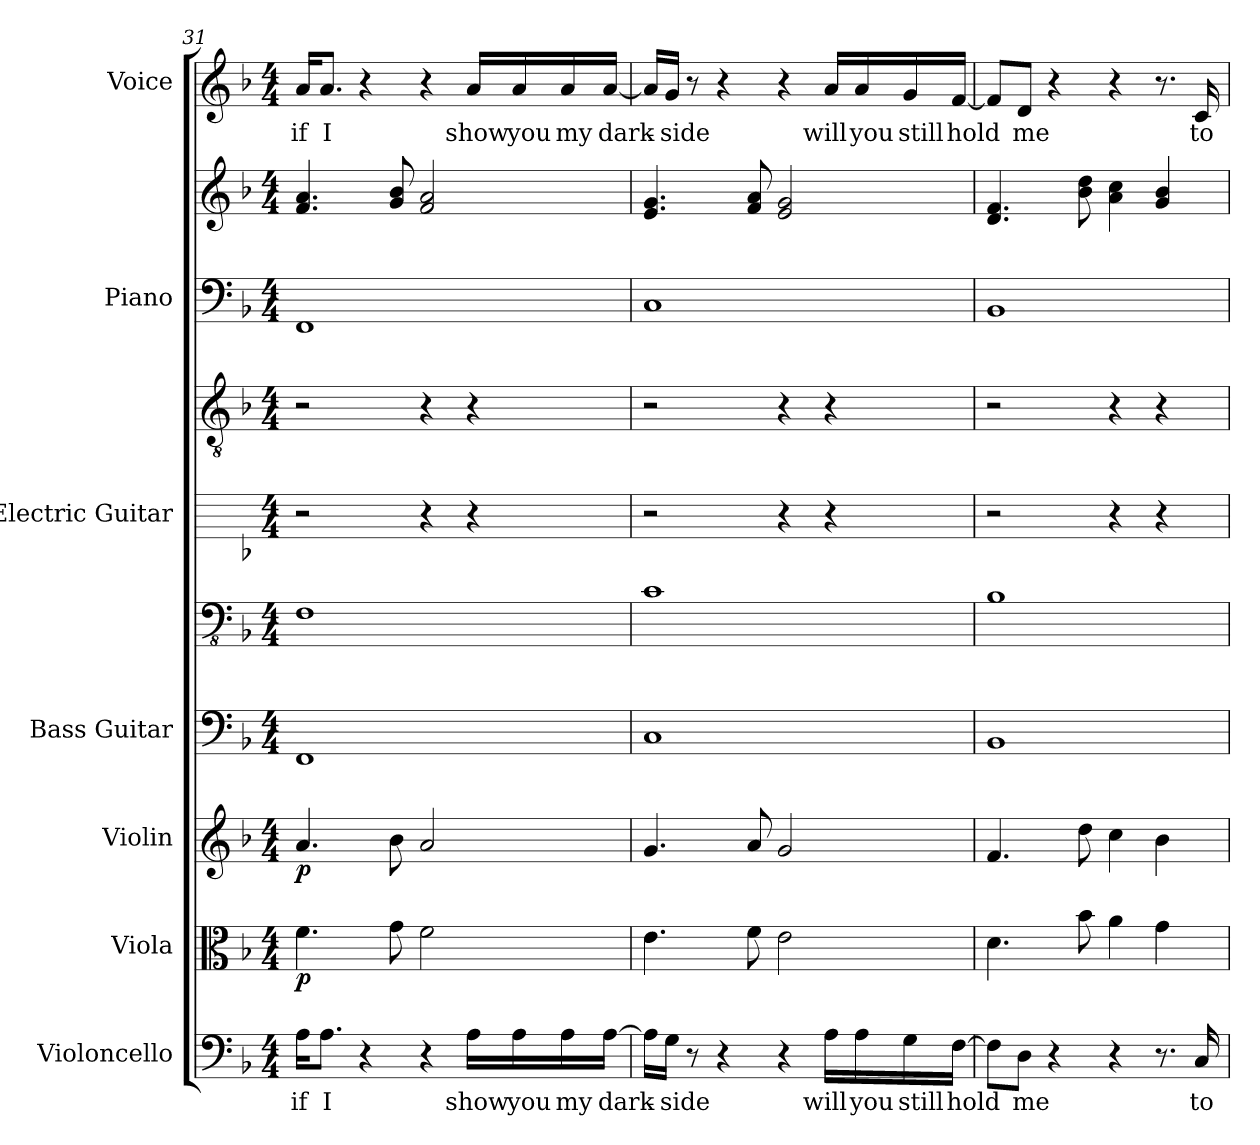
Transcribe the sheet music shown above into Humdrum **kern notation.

**kern	**text	**kern	**dynam	**kern	**dynam	**kern	**kern	**kern	**kern	**kern	**kern	**kern	**text
*part7	*part7	*part6	*part6	*part5	*part5	*part4	*part4	*part3	*part3	*part2	*part2	*part1	*part1
*staff10	*staff10	*staff9	*staff9	*staff8	*staff8	*staff7	*staff6	*staff5	*staff4	*staff3	*staff2	*staff1	*staff1
*I"Violoncello	*	*I"Viola	*	*I"Violin	*	*I"Bass Guitar	*	*I"Electric Guitar	*	*I"Piano	*	*I"Voice	*
*I'Vc.	*	*I'Vla.	*	*I'Vln.	*	*I'B. Guit.	*	*I'El. Guit.	*	*I'Pno.	*	*I'Vo.	*
*clefF4	*	*clefC3	*	*clefG2	*	*	*clefFv4	*	*clefGv2	*clefF4	*clefG2	*clefG2	*
*k[b-]	*	*k[b-]	*	*k[b-]	*	*k[b-]	*k[b-]	*k[b-]	*k[b-]	*k[b-]	*k[b-]	*k[b-]	*
*M4/4	*	*M4/4	*	*M4/4	*	*M4/4	*M4/4	*M4/4	*M4/4	*M4/4	*M4/4	*M4/4	*
=31	=31	=31	=31	=31	=31	=31	=31	=31	=31	=31	=31	=31	=31
!	!	!	!LO:DY:b	!	!LO:DY:b	!	!	!	!	!	!	!	!
16A\KL	if	4.f\	p	4.a/	p	1FF	1FF	2r	2r	1FF	4.f/ 4.a/	16a/KL	if
8.A\J	I	.	.	.	.	.	.	.	.	.	.	8.a/J	I
4r	.	.	.	.	.	.	.	.	.	.	.	4r	.
.	.	8g\	.	8b-\	.	.	.	.	.	.	8g/ 8b-/	.	.
4r	.	2f\	.	2a/	.	.	.	4r	4r	.	2f/ 2a/	4r	.
16A\LL	show	.	.	.	.	.	.	4r	4r	.	.	16a/LL	show
16A\	you	.	.	.	.	.	.	.	.	.	.	16a/	you
16A\	my	.	.	.	.	.	.	.	.	.	.	16a/	my
[16A\JJ	dark-	.	.	.	.	.	.	.	.	.	.	[16a/JJ	dark-
=32	=32	=32	=32	=32	=32	=32	=32	=32	=32	=32	=32	=32	=32
16A\LL]	.	4.e\	.	4.g/	.	1C	1C	2r	2r	1C	4.e/ 4.g/	16a/LL]	.
16G\JJ	-side	.	.	.	.	.	.	.	.	.	.	16g/JJ	-side
8r	.	.	.	.	.	.	.	.	.	.	.	8r	.
4r	.	.	.	.	.	.	.	.	.	.	.	4r	.
.	.	8f\	.	8a/	.	.	.	.	.	.	8f/ 8a/	.	.
4r	.	2e\	.	2g/	.	.	.	4r	4r	.	2e/ 2g/	4r	.
16A\LL	will	.	.	.	.	.	.	4r	4r	.	.	16a/LL	will
16A\	you	.	.	.	.	.	.	.	.	.	.	16a/	you
16G\	still	.	.	.	.	.	.	.	.	.	.	16g/	still
[16F\JJ	hold	.	.	.	.	.	.	.	.	.	.	[16f/JJ	hold
=33	=33	=33	=33	=33	=33	=33	=33	=33	=33	=33	=33	=33	=33
8F\L]	.	4.d\	.	4.f/	.	1BB-	1BB-	2r	2r	1BB-	4.d/ 4.f/	8f/L]	.
8D\J	me	.	.	.	.	.	.	.	.	.	.	8d/J	me
4r	.	.	.	.	.	.	.	.	.	.	.	4r	.
.	.	8b-\	.	8dd\	.	.	.	.	.	.	8b-\ 8dd\	.	.
4r	.	4a\	.	4cc\	.	.	.	4r	4r	.	4a\ 4cc\	4r	.
8.r	.	4g\	.	4b-\	.	.	.	4r	4r	.	4g/ 4b-/	8.r	.
16C/	to-	.	.	.	.	.	.	.	.	.	.	16c/	to-
=	=	=	=	=	=	=	=	=	=	=	=	=	=
*-	*-	*-	*-	*-	*-	*-	*-	*-	*-	*-	*-	*-	*-
